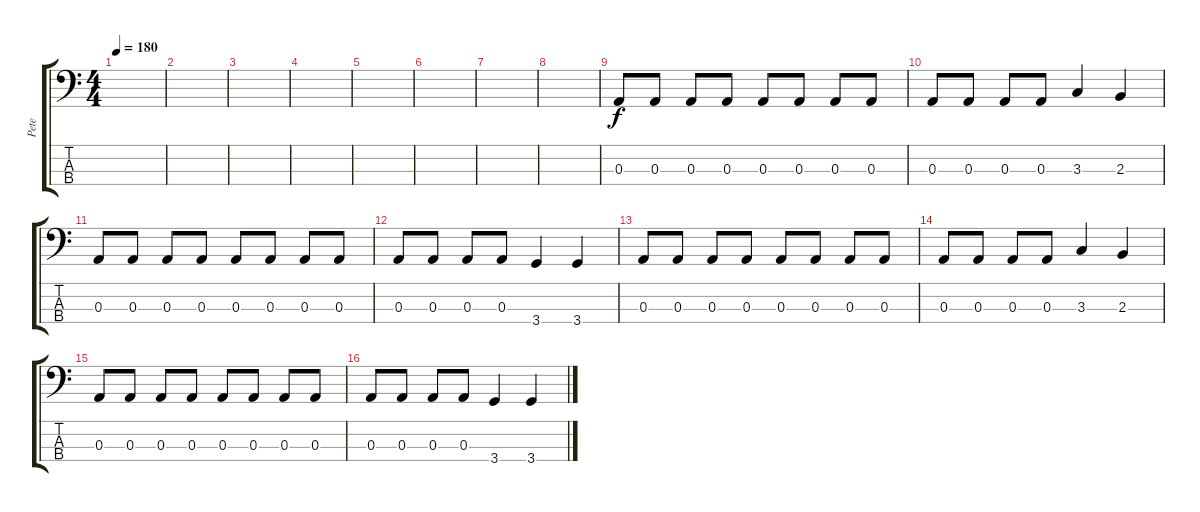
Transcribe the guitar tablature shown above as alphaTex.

\track ("Pete" "Pete") {instrument electricbasspick}
\staff {score tabs}
\tuning (G2 D2 A1 E1) {hide}
\ts (4 4)
\tempo 180
\clef f4
\ks c
|
|
|
|
|
|
|
|
0.3.8 0.3.8 0.3.8 0.3.8 0.3.8 0.3.8 0.3.8 0.3.8 |
0.3.8 0.3.8 0.3.8 0.3.8 3.3.4 2.3.4 |
0.3.8 0.3.8 0.3.8 0.3.8 0.3.8 0.3.8 0.3.8 0.3.8 |
0.3.8 0.3.8 0.3.8 0.3.8 3.4.4 3.4.4 |
0.3.8 0.3.8 0.3.8 0.3.8 0.3.8 0.3.8 0.3.8 0.3.8 |
0.3.8 0.3.8 0.3.8 0.3.8 3.3.4 2.3.4 |
0.3.8 0.3.8 0.3.8 0.3.8 0.3.8 0.3.8 0.3.8 0.3.8 |
0.3.8 0.3.8 0.3.8 0.3.8 3.4.4 3.4.4
